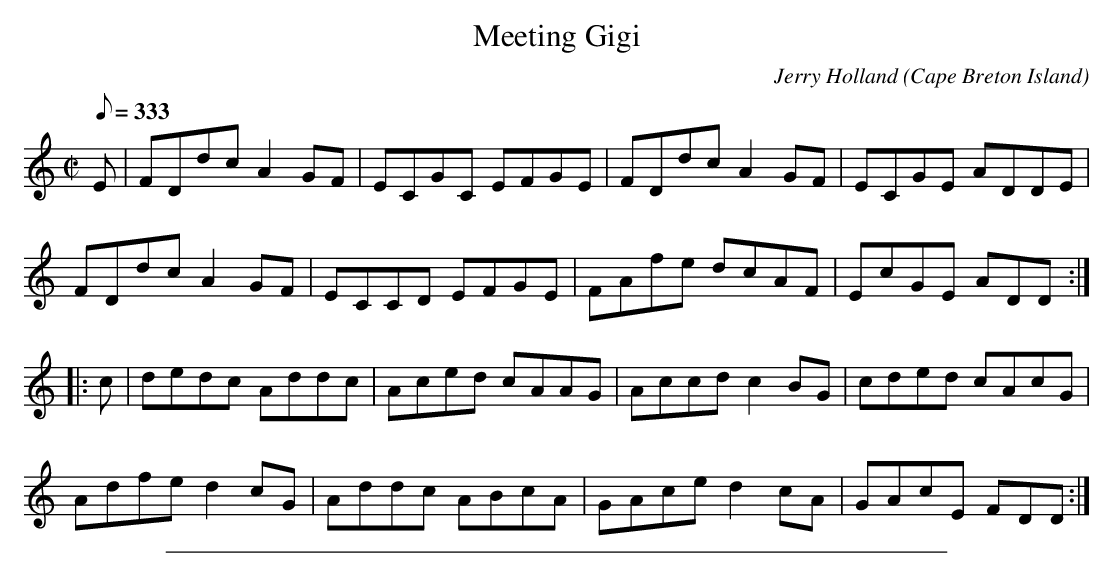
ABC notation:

X:1
T: Meeting Gigi
C:Jerry Holland
O:Cape Breton Island
L:1/8
Q:333
M:C|
K:Ddor
E|FDdc A2 GF|ECGC EFGE|FDdc A2 GF|ECGE ADDE|
FDdc A2 GF|ECCD EFGE|FAfe dcAF|EcGE ADD:|
|:c|dedc Addc|Aced cAAG|Accd c2 BG|cded cAcG|
Adfe d2cG|Addc ABcA|GAce d2 cA|GAcE FDD:|
